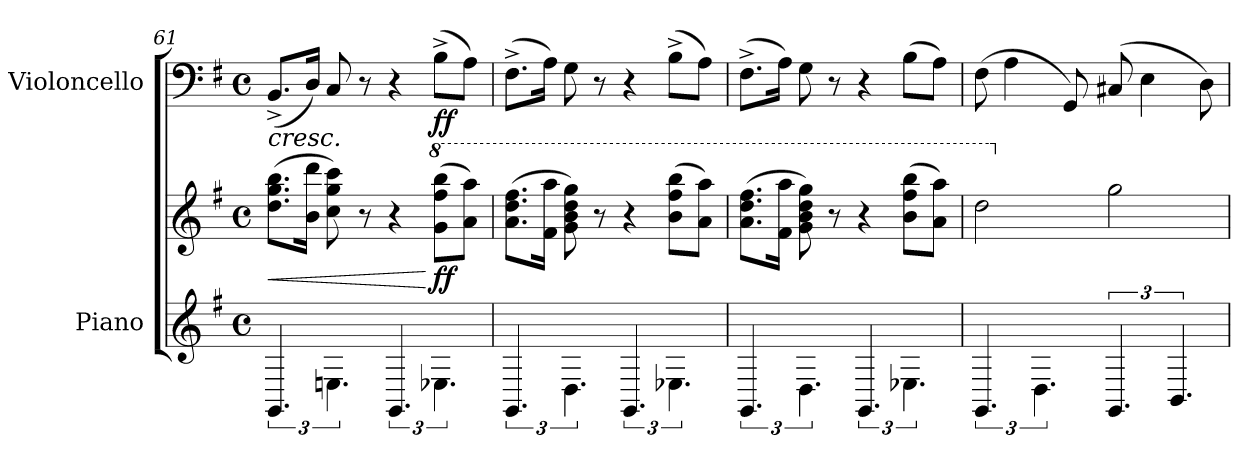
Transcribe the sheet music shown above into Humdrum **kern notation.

**kern	**kern	**dynam	**kern	**dynam
*part2	*part2	*part2	*part1	*part1
*staff3	*staff2	*staff2/3	*staff1	*staff1
*I"Piano	*	*	*I"Violoncello	*
*I'Pno	*	*	*I'Vc.	*
*clefG2	*clefG2	*	*clefF4	*
*k[f#]	*k[f#]	*	*k[f#]	*
*M4/4	*M4/4	*	*M4/4	*
*met(c)	*met(c)	*	*met(c)	*
=61	=61	=61	=61	=61
!	!	!LO:HP:b	!	!LO:HP:b
6.GG/	(>8.dd\ 8.gg\ 8.bb\L	<	(<8.BB^/L	<
.	16b\ 16ddd\Jk	.	16D/Jk)	.
6.En\	8cc\ 8gg\ 8ccc\)	.	8C/	.
.	8r	.	8r	.
6.GG/	4r	.	4r	.
*	*8va	*	*	*
!	!	!LO:DY:n=1:b	!	!LO:DY:b
6.E-X\	(>8gg\ 8fff#\ 8bbb\L	[ ff	(>8B^\L	ff
.	8aa\ 8aaa\J)	.	8A\J)	.
.	.	.	.	[
=62	=62	=62	=62	=62
6.GG/	(>8.aa\ 8.ddd\ 8.fff#\L	.	(>8.F#^\L	.
.	16ff#\ 16aaa\Jk	.	16A\Jk)	.
6.D\	8gg\ 8bb\ 8ddd\ 8ggg\)	.	8G\	.
.	8r	.	8r	.
6.GG/	4r	.	4r	.
6.E-X\	(>8bb\ 8fff#\ 8bbb\L	.	(>8B^\L	.
.	8aa\ 8aaa\J)	.	8A\J)	.
!!LO:LB:g=z
=63	=63	=63	=63	=63
6.GG/	(>8.aa\ 8.ddd\ 8.fff#\L	.	(>8.F#^\L	.
.	16ff#\ 16aaa\Jk	.	16A\Jk)	.
6.D\	8gg\ 8bb\ 8ddd\ 8ggg\)	.	8G\	.
.	8r	.	8r	.
6.GG/	4r	.	4r	.
6.E-X\	(>8bb\ 8fff#\ 8bbb\L	.	(>8B\L	.
.	8aa\ 8aaa\J)	.	8A\J)	.
=64	=64	=64	=64	=64
6.GG/	2ddd\	.	(>8F#\	.
.	.	.	4A\	.
6.D\	.	.	.	.
.	.	.	8GG/)	.
*	*X8va	*	*	*
6.GG/	2gg\	.	(>8C#X/	.
.	.	.	4E\	.
6.BB/	.	.	.	.
.	.	.	8D\)	.
=	=	=	=	=
*-	*-	*-	*-	*-
